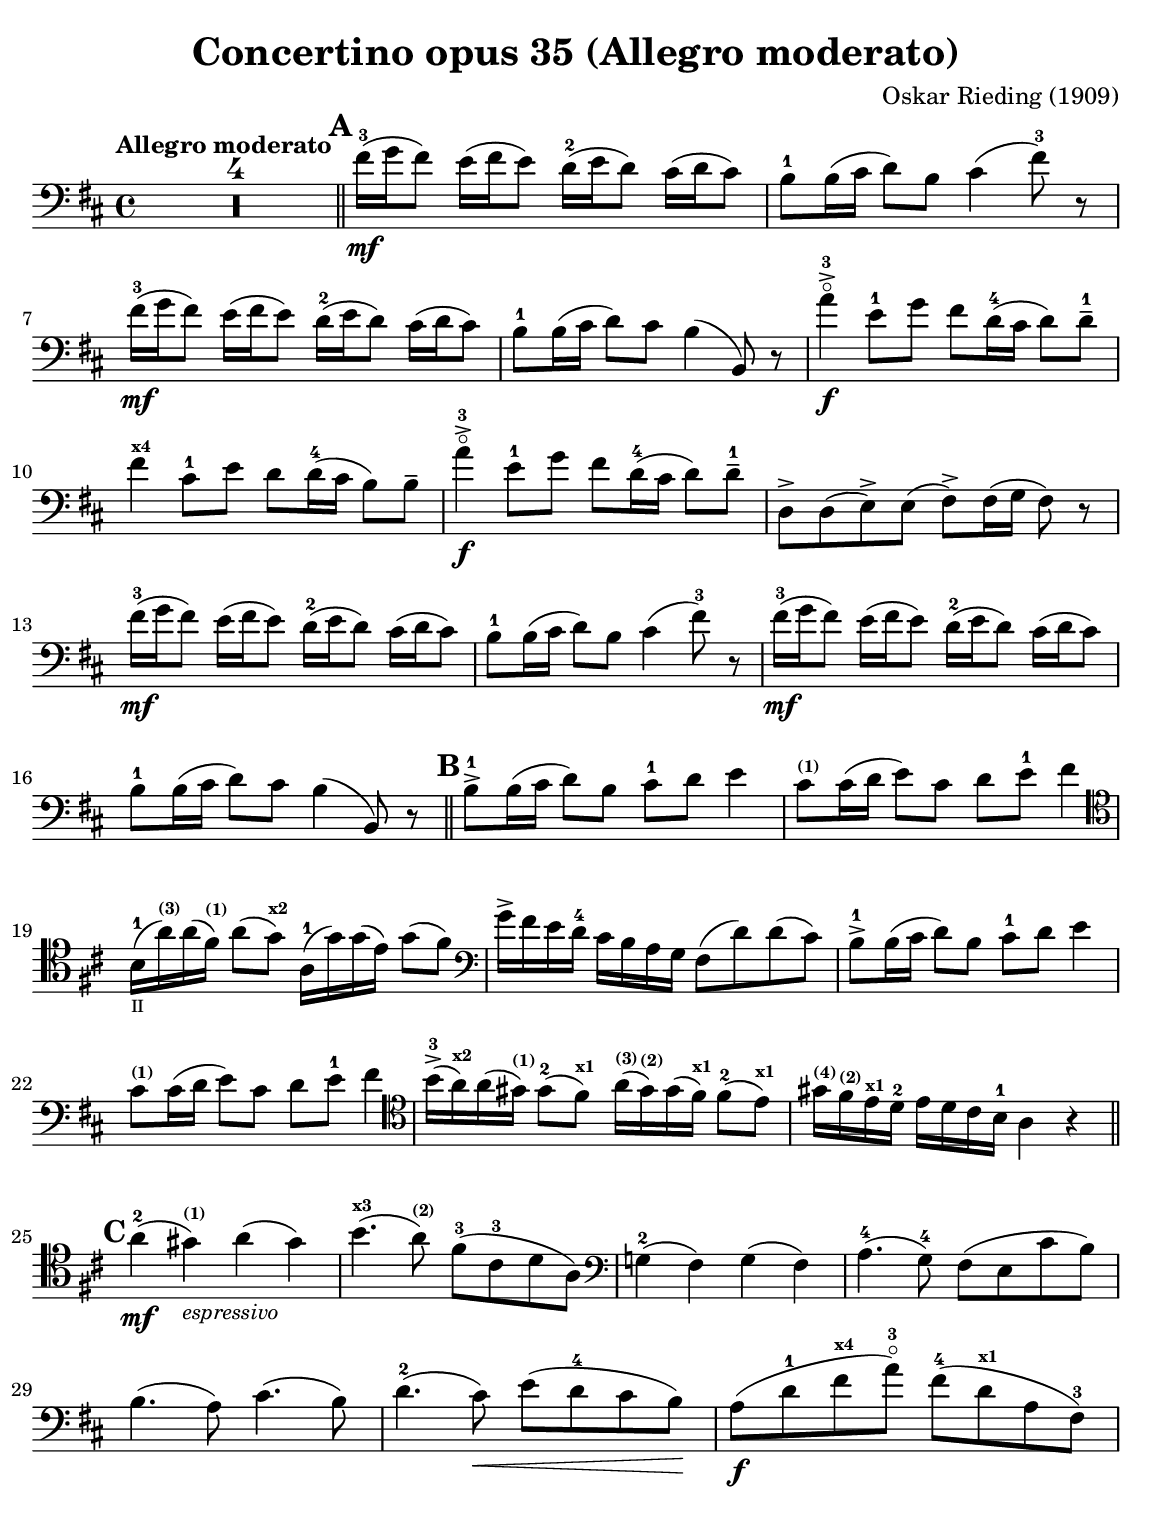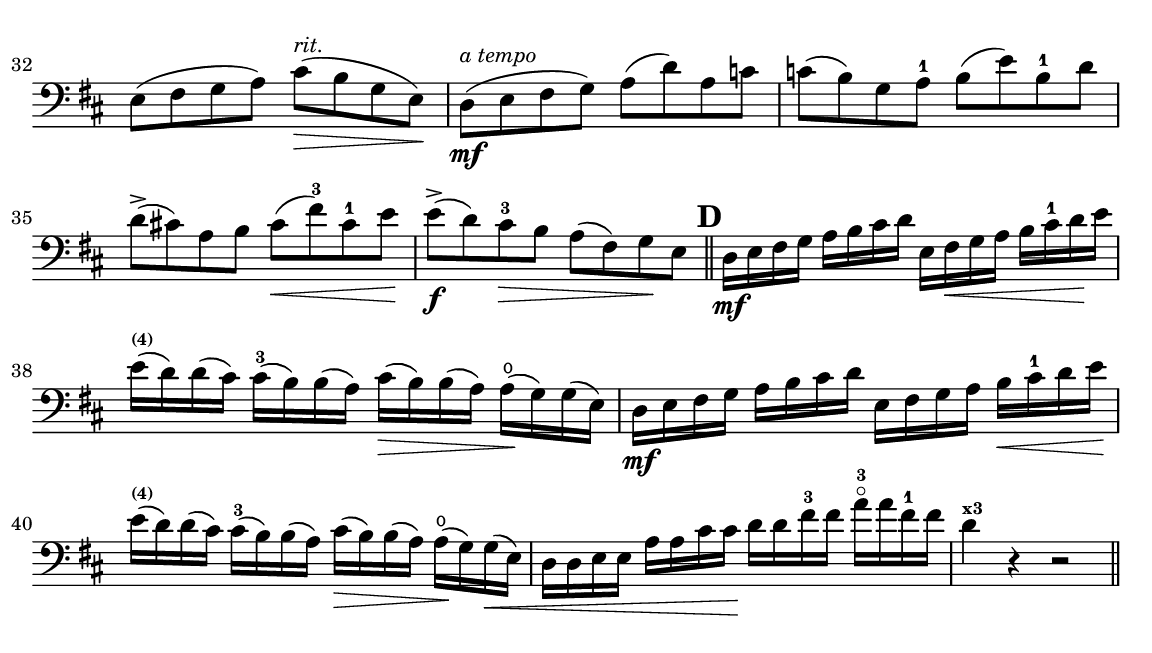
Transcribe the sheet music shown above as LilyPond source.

#(set-global-staff-size 21)

\version "2.18.2"

\header {
  title    = "Concertino opus 35 (Allegro moderato)"
  composer = "Oskar Rieding (1909)"
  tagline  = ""
}

\language "italiano"

% iPad Pro 12.9

\paper {
  paper-width  = 195\mm
  paper-height = 260\mm
  indent = #0
  page-count = #2
  line-width = #184
  print-page-number = ##f
  ragged-last-bottom = ##t
  ragged-bottom = ##f
%  ragged-last = ##t
}

\score {
  \new Staff
%   \with {instrumentName = #"Cello "}
   {
   \override Hairpin.to-barline = ##f
   \time 4/4
   \key re \major
   \tempo "Allegro moderato"
   \clef "bass"
   \set fingeringOrientations = #'(left)
   \compressFullBarRests

   R1*4                                                                  % 1-4
   \bar "||"
   \mark \default
   fad'16-3\mf( sol'16 fad'8) mi'16( fad'16 mi'8)
   re'16-2( mi'16 re'8) dod'16( re'16 dod'8)                             % 5
   si8-1 si16( dod'16 re'8) si8 dod'4( fad'8-3) r8                       % 6
   fad'16-3\mf( sol'16 fad'8) mi'16( fad'16 mi'8)
   re'16-2( mi'16 re'8) dod'16( re'16 dod'8)                             % 7
   si8-1 si16( dod'16 re'8) dod'8 si4( si,8) r8                          % 8
   la'4-3\flageolet->\f mi'8-1 sol'8 fad'8
   re'16-4( dod'16 re'8) re'8-1--                                        % 9
   fad'4^\markup{\bold\teeny x4} dod'8-1 mi'8 re'8
   re'16-4( dod'16 si8) si8--                                            % 10
   la'4-3\flageolet->\f mi'8-1 sol'8 fad'8
   re'16-4( dod'16 re'8) re'8-1--                                        % 11
   re8-> re8( mi8->) mi8( fad8->) fad16( sol16 fad8) r8                  % 12
   fad'16-3\mf( sol'16 fad'8) mi'16( fad'16 mi'8)
   re'16-2( mi'16 re'8) dod'16( re'16 dod'8)                             % 13
   si8-1 si16( dod'16 re'8) si8 dod'4( fad'8-3) r8                       % 14
   fad'16-3\mf( sol'16 fad'8) mi'16( fad'16 mi'8)
   re'16-2( mi'16 re'8) dod'16( re'16 dod'8)                             % 15
   si8-1 si16( dod'16 re'8) dod'8 si4( si,8) r8                          % 16

   \bar "||"
   \mark \default
   si8-1-> si16( dod'16 re'8) si8 dod'8-1 re'8 mi'4                      % 17
   dod'8^\markup{\bold\teeny (1)} dod'16( re'16 mi'8) dod'8
   re'8 mi'8-1 fad'4                                                     % 18
   \clef "tenor"
   si16-1_\markup{\teeny II}( la'16^\markup{\bold\teeny (3)})
   la'16( fad'16^\markup{\bold\teeny (1)}) la'8(
   sol'8^\markup{\bold\teeny x2})
   la16-1( sol'16) sol'16( mi'16) sol'8( fad'8)                          % 19
   \clef "bass"
   sol'16-> fad'16 mi'16 re'16-4 dod'16 si16 la16 sol16
   fad8( re'8) re'8( dod'8)                                              % 20
   si8-1-> si16( dod'16 re'8) si8 dod'8-1 re'8 mi'4                      % 21
   dod'8^\markup{\bold\teeny (1)} dod'16( re'16 mi'8) dod'8
   re'8 mi'8-1 fad'4                                                     % 22
   \clef "tenor"
   si'16-3->( la'16^\markup{\bold\teeny x2})
   la'16( sold'16^\markup{\bold\teeny (1)})
   sold'8-2( fad'8^\markup{\bold\teeny x1})
   la'16^\markup{\bold\teeny (3)}( sold'16^\markup{\bold\teeny (2)})
   sold'16( fad'16^\markup{\bold\teeny x1})
   fad'8-2( mi'8)^\markup{\bold\teeny x1}                                % 23
   sold'16^\markup{\bold\teeny (4)} fad'16^\markup{\bold\teeny (2)}
   mi'16^\markup{\bold\teeny x1} re'16-2
   mi'16 re'16 dod'16 si16-1 la4 r4                                      % 24

   \bar "||"
   \mark \default
   la'4-2\mf(
   sold'4)^\markup{\bold\teeny (1)}_\markup{\small\italic "espressivo"}
   la'4( sold'4)                                                         % 25
   si'4.^\markup{\bold\teeny x3}( la'8^\markup{\bold\teeny (2)})
   fad'8-3( dod'8-3 re'8 la8)                                            % 26
   \clef "bass"
   sol!4-2( fad4) sol4( fad4)                                            % 27
   la4.-4( sol8-4) fad8( mi8 dod'8 si8)                                  % 28
   si4.( la8) dod'4.( si8)                                               % 29
   re'4.-2( dod'8)\< mi'8( re'8-4 dod'8 si8)\!                           % 30
   la8\f( re'8-1 fad'8^\markup{\bold\teeny x4} la'8-3\flageolet)
   fad'8-4( re'8^\markup{\bold\teeny x1} la8 fad8-3)                     % 31
   mi8( fad8 sol8 la8) dod'8^\markup{\small\italic "rit."}\>(
   si8 sol8 mi8)\!                                                       % 32
   re8\mf^\markup{\small\italic "a tempo"}( mi8 fad8 sol8)
   la8( re'8) la8 do'8                                                   % 33
   do'8( si8) sol8 la8-1 si8( mi'8) si8-1 re'8                           % 34
   re'8->( dod'!8) la8 si8 dod'8(\< fad'8-3) dod'8-1 mi'8\!              % 35
   mi'8->\f( re'8) dod'8-3\> si8 la8( fad8) sol8\! mi8                   % 36

   \bar "||"
   \mark \default
   re16\mf mi16 fad16 sol16 la16 si16 dod'16 re'16
   mi16 fad16\< sol16 la16 si16 dod'16-1 re'16\! mi'16                   % 37
   mi'16(^\markup{\bold\teeny (4)} re'16) re'16( dod'16)
   dod'16-3( si16) si16( la16) dod'16(\> si16) si16( la16)
   la16\open\!( sol16) sol16( mi16)                                      % 38
   re16\mf mi16 fad16 sol16 la16 si16 dod'16 re'16
   mi16 fad16 sol16 la16 si16\< dod'16-1 re'16 mi'16\!                   % 39
   mi'16(^\markup{\bold\teeny (4)} re'16) re'16( dod'16)
   dod'16-3( si16) si16( la16) dod'16(\> si16) si16( la16)
   la16\open\!( sol16) sol16(\< mi16)                                    % 40
   re16 re16 mi16 mi16 la16 la16 dod'16 dod'16\! re'16 re'16
   fad'16-3 fad'16 la'16-3\flageolet la'16 fad'16-1 fad'16               % 41
   re'4^\markup{\bold\teeny x3} r4 r2                                    % 42


   \bar "||"
 }
}
